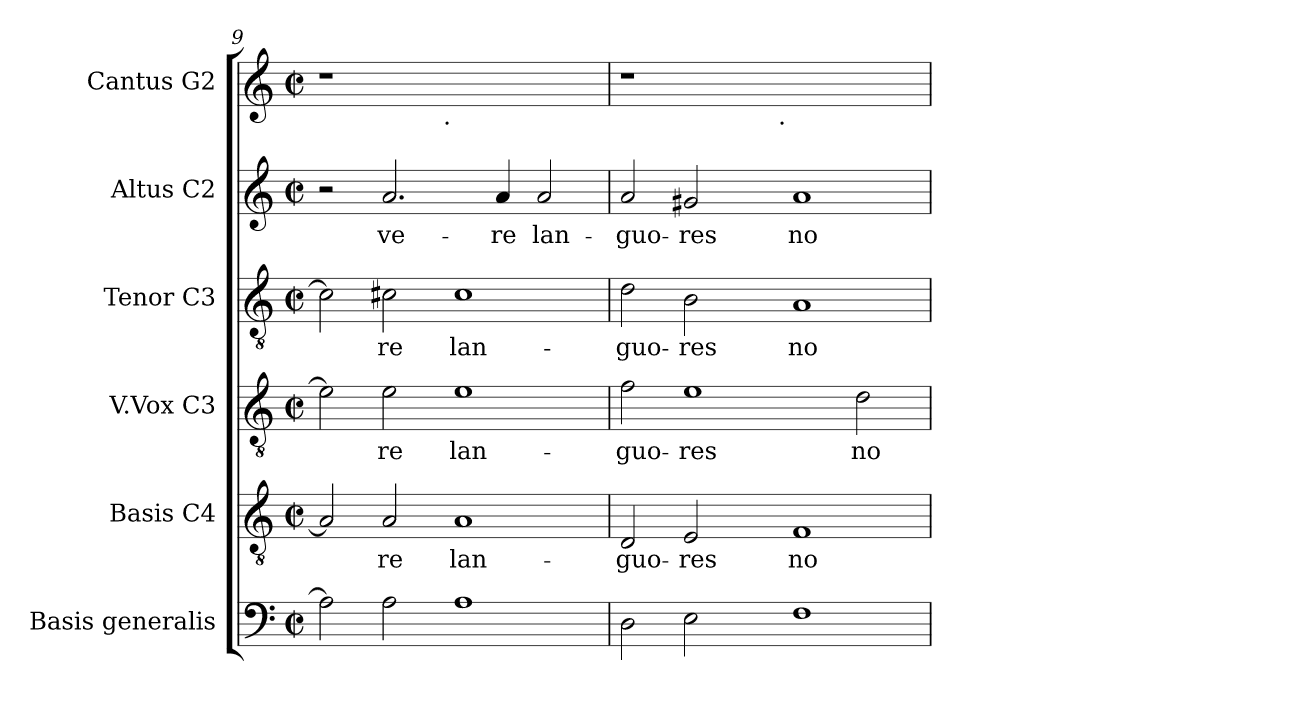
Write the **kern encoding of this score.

**kern	**kern	**text	**kern	**text	**kern	**text	**kern	**text	**kern
*part6	*part5	*part5	*part4	*part4	*part3	*part3	*part2	*part2	*part1
*staff6	*staff5	*staff5	*staff4	*staff4	*staff3	*staff3	*staff2	*staff2	*staff1
*I"Basis  generalis	*I"Basis  C4	*	*I"V.Vox  C3	*	*I"Tenor  C3	*	*I"Altus  C2	*	*I"Cantus  G2
*	*I'B	*	*	*	*I'T	*	*I'A	*	*I'C
*clefF4	*clefGv2	*	*clefGv2	*	*clefGv2	*	*clefG2	*	*clefG2
*k[]	*k[]	*	*k[]	*	*k[]	*	*k[]	*	*k[]
*C:	*C:	*	*C:	*	*C:	*	*C:	*	*C:
*M2/2	*M2/2	*	*M2/2	*	*M2/2	*	*M2/2	*	*M2/2
*met(c|)	*met(c|)	*	*met(c|)	*	*met(c|)	*	*met(c|)	*	*met(c|)
=9	=9	=9	=9	=9	=9	=9	=9	=9	=9
!	!	!LO:LY:b:cj	!	!LO:LY:b:cj	!	!LO:LY:b:cj	!	!	!
*	*	*	*	*	*	*	*	*	*^
2A\]	2A/]	--	2e\]	--	2c#\]	--	2r	.	1r	2ryy
!	!	!LO:LY:b:cj	!	!LO:LY:b:cj	!	!LO:LY:b:cj	!	!LO:LY:b:cj	!	!
2A\	2A/	-re	2e\	-re	2c#X\	-re	2.a/	ve-	.	4...ryy
!	!	!	!	!	!	!	!	!	!	!LO:TX:b:t=.
.	.	.	.	.	.	.	.	.	.	1ryy
!	!	!LO:LY:b:cj	!	!LO:LY:b:cj	!	!LO:LY:b:cj	!	!	!	!
1A	1A	lan-	1e	lan-	1c#	lan-	.	.	1ryy	.
!	!	!	!	!	!	!	!	!LO:LY:b:cj	!	!
.	.	.	.	.	.	.	4a/	-re	.	.
!	!	!	!	!	!	!	!	!LO:LY:b:cj	!	!
.	.	.	.	.	.	.	2a/	lan-	.	.
.	.	.	.	.	.	.	.	.	.	32ryy
=10	=10	=10	=10	=10	=10	=10	=10	=10	=10	=10
!	!	!LO:LY:b:cj	!	!LO:LY:b:cj	!	!LO:LY:b:cj	!	!LO:LY:b:cj	!	!
2D\	2D/	-guo-	2f\	-guo-	2d\	-guo-	2a/	-guo-	1r	2ryy
!	!	!LO:LY:b:cj	!	!LO:LY:b:cj	!	!LO:LY:b:cj	!	!LO:LY:b:cj	!	!
2E\	2E/	-res	1e	-res	2B\	-res	2g#X/	-res	.	4ryy
.	.	.	.	.	.	.	.	.	.	8ryy
.	.	.	.	.	.	.	.	.	.	16ryy
.	.	.	.	.	.	.	.	.	.	64ryy
!	!	!	!	!	!	!	!	!	!	!LO:TX:b:t=.
.	.	.	.	.	.	.	.	.	.	1ryy
!	!	!LO:LY:b:cj	!	!	!	!LO:LY:b:cj	!	!LO:LY:b:cj	!	!
1F	1F	no-	.	.	1A	no-	1a	no-	1ryy	.
!	!	!	!	!LO:LY:b:cj	!	!	!	!	!	!
.	.	.	2d\	no-	.	.	.	.	.	.
.	.	.	.	.	.	.	.	.	.	32.ryy
*	*	*	*	*	*	*	*	*	*v	*v
=	=	=	=	=	=	=	=	=	=
*-	*-	*-	*-	*-	*-	*-	*-	*-	*-
